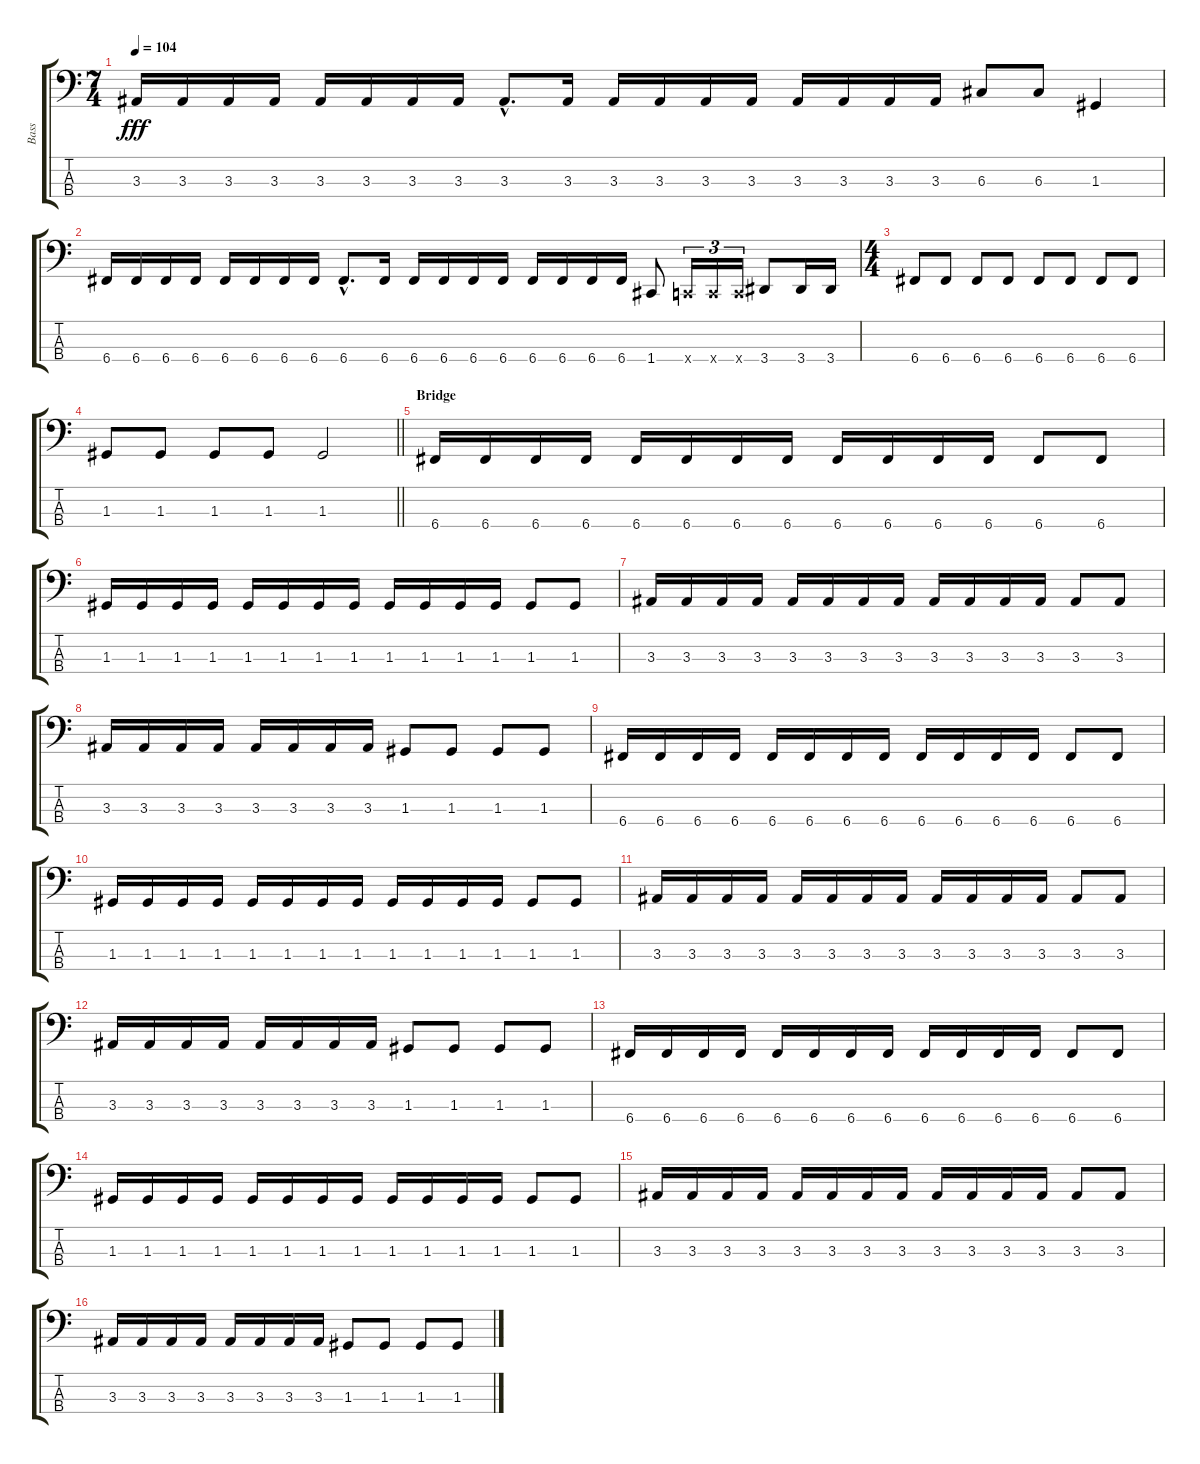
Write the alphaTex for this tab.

\track ("Bass" "Bass") {instrument electricbassfinger}
\staff {score tabs}
\tuning (F2 C2 G1 C1) {hide}
\ts (7 4)
\tempo 104
\clef f4
\ks c
3.3.16{dy fff} 3.3.16 3.3.16 3.3.16 3.3.16 3.3.16 3.3.16 3.3.16 3.3{hac}.8{d} 3.3.16 3.3.16 3.3.16 3.3.16 3.3.16 3.3.16 3.3.16 3.3.16 3.3.16 6.3.8 6.3.8 1.3.4 |
6.4.16 6.4.16 6.4.16 6.4.16 6.4.16 6.4.16 6.4.16 6.4.16 6.4{hac}.8{d} 6.4.16 6.4.16 6.4.16 6.4.16 6.4.16 6.4.16 6.4.16 6.4.16 6.4.16 1.4.8 0.4{x}.16{tu (3 2)} 0.4{x}.16{tu (3 2)} 0.4{x}.16{tu (3 2)} 3.4.8 3.4.16 3.4.16 |
\ts (4 4)
6.4.8 6.4.8 6.4.8 6.4.8 6.4.8 6.4.8 6.4.8 6.4.8 |
\barLineRight lightlight
1.3.8 1.3.8 1.3.8 1.3.8 1.3.2 |
\section ("" "Bridge")
6.4.16 6.4.16 6.4.16 6.4.16 6.4.16 6.4.16 6.4.16 6.4.16 6.4.16 6.4.16 6.4.16 6.4.16 6.4.8 6.4.8 |
1.3.16 1.3.16 1.3.16 1.3.16 1.3.16 1.3.16 1.3.16 1.3.16 1.3.16 1.3.16 1.3.16 1.3.16 1.3.8 1.3.8 |
3.3.16 3.3.16 3.3.16 3.3.16 3.3.16 3.3.16 3.3.16 3.3.16 3.3.16 3.3.16 3.3.16 3.3.16 3.3.8 3.3.8 |
3.3.16 3.3.16 3.3.16 3.3.16 3.3.16 3.3.16 3.3.16 3.3.16 1.3.8 1.3.8 1.3.8 1.3.8 |
6.4.16 6.4.16 6.4.16 6.4.16 6.4.16 6.4.16 6.4.16 6.4.16 6.4.16 6.4.16 6.4.16 6.4.16 6.4.8 6.4.8 |
1.3.16 1.3.16 1.3.16 1.3.16 1.3.16 1.3.16 1.3.16 1.3.16 1.3.16 1.3.16 1.3.16 1.3.16 1.3.8 1.3.8 |
3.3.16 3.3.16 3.3.16 3.3.16 3.3.16 3.3.16 3.3.16 3.3.16 3.3.16 3.3.16 3.3.16 3.3.16 3.3.8 3.3.8 |
3.3.16 3.3.16 3.3.16 3.3.16 3.3.16 3.3.16 3.3.16 3.3.16 1.3.8 1.3.8 1.3.8 1.3.8 |
6.4.16 6.4.16 6.4.16 6.4.16 6.4.16 6.4.16 6.4.16 6.4.16 6.4.16 6.4.16 6.4.16 6.4.16 6.4.8 6.4.8 |
1.3.16 1.3.16 1.3.16 1.3.16 1.3.16 1.3.16 1.3.16 1.3.16 1.3.16 1.3.16 1.3.16 1.3.16 1.3.8 1.3.8 |
3.3.16 3.3.16 3.3.16 3.3.16 3.3.16 3.3.16 3.3.16 3.3.16 3.3.16 3.3.16 3.3.16 3.3.16 3.3.8 3.3.8 |
3.3.16 3.3.16 3.3.16 3.3.16 3.3.16 3.3.16 3.3.16 3.3.16 1.3.8 1.3.8 1.3.8 1.3.8
